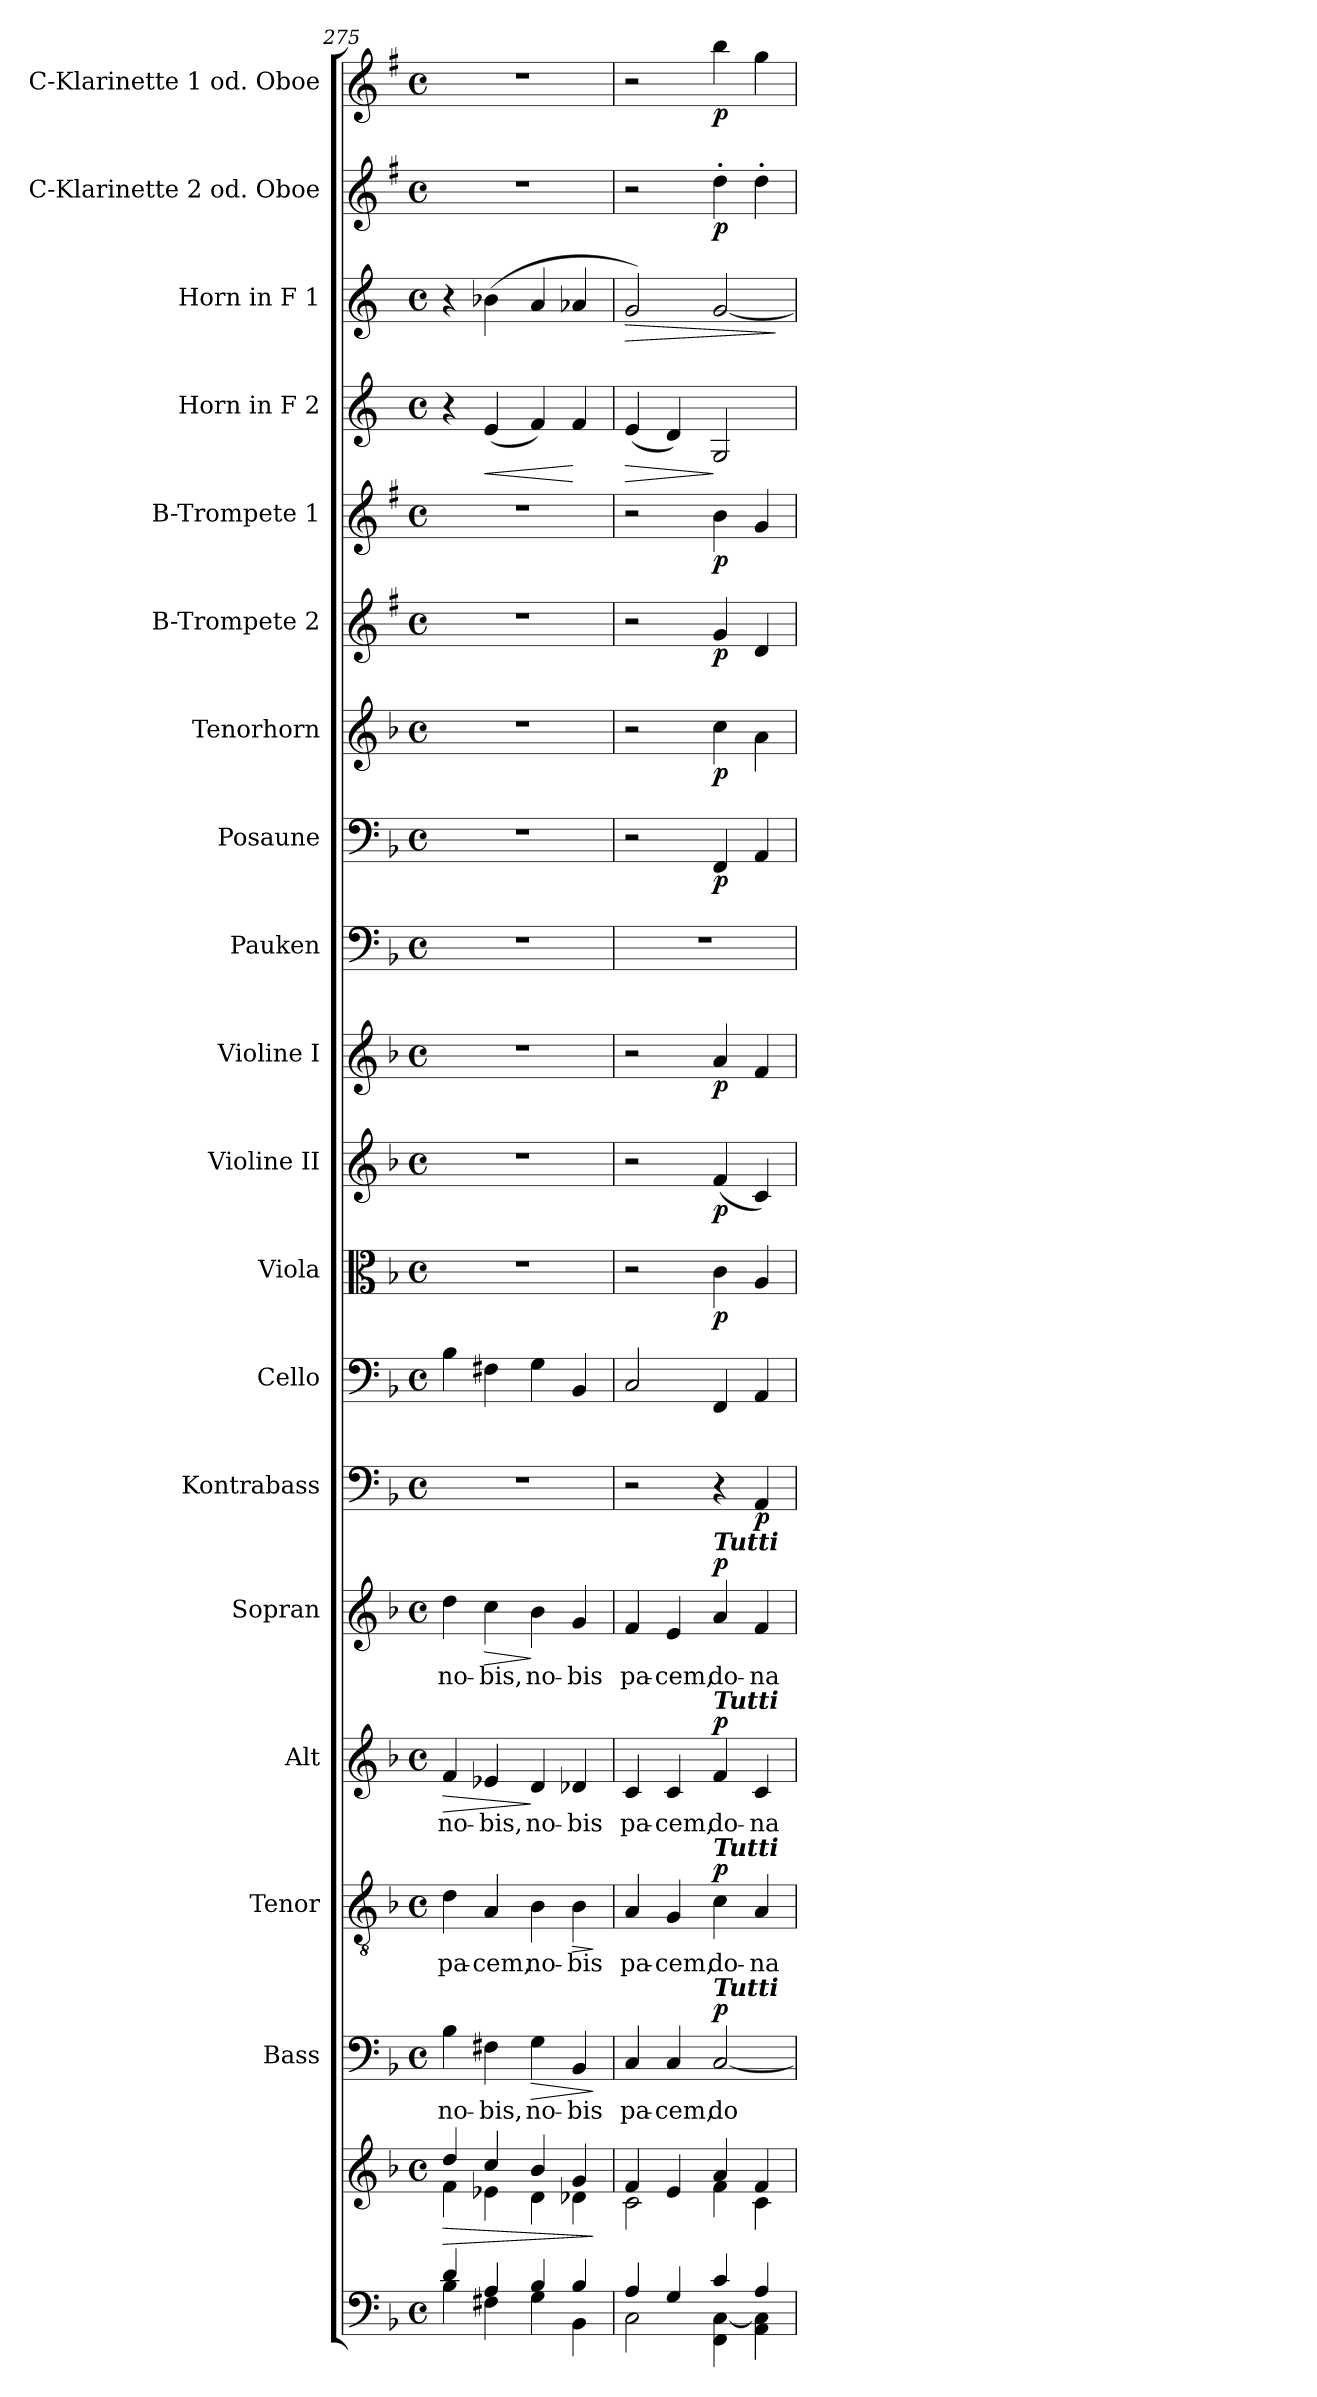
**kern	**kern	**dynam	**kern	**text	**dynam	**kern	**text	**dynam	**kern	**text	**dynam	**kern	**text	**dynam	**kern	**dynam	**kern	**kern	**dynam	**kern	**dynam	**kern	**dynam	**kern	**kern	**dynam	**kern	**dynam	**kern	**dynam	**kern	**dynam	**kern	**dynam	**kern	**dynam	**kern	**dynam	**kern	**dynam
*part19	*part19	*part19	*part18	*part18	*part18	*part17	*part17	*part17	*part16	*part16	*part16	*part15	*part15	*part15	*part14	*part14	*part13	*part12	*part12	*part11	*part11	*part10	*part10	*part9	*part8	*part8	*part7	*part7	*part6	*part6	*part5	*part5	*part4	*part4	*part3	*part3	*part2	*part2	*part1	*part1
*staff20	*staff19	*staff19/20	*staff18	*staff18	*staff18	*staff17	*staff17	*staff17	*staff16	*staff16	*staff16	*staff15	*staff15	*staff15	*staff14	*staff14	*staff13	*staff12	*staff12	*staff11	*staff11	*staff10	*staff10	*staff9	*staff8	*staff8	*staff7	*staff7	*staff6	*staff6	*staff5	*staff5	*staff4	*staff4	*staff3	*staff3	*staff2	*staff2	*staff1	*staff1
*	*	*	*I"Bass	*	*	*I"Tenor	*	*	*I"Alt	*	*	*I"Sopran	*	*	*I"Kontrabass	*	*I"Cello	*I"Viola	*	*I"Violine II	*	*I"Violine I	*	*I"Pauken	*I"Posaune	*	*I"Tenorhorn	*	*I"B-Trompete 2	*	*I"B-Trompete 1	*	*I"Horn in F 2	*	*I"Horn in F 1	*	*I"C-Klarinette 2 od. Oboe	*	*I"C-Klarinette 1 od. Oboe	*
*	*	*	*I'B.	*	*	*I'T.	*	*	*I'A.	*	*	*I'S.	*	*	*I'Kb.	*	*	*I'Vla.	*	*I'Vl. II	*	*I'Vl. I	*	*I'Pk.	*I'Pos.	*	*I'T. Hrn.	*	*I'B Trp. 2	*	*I'B Trp. 1	*	*	*	*	*	*I'C Kl. 2	*	*I'C Kl. 1	*
!!LO:PB:g=z
*clefF4	*clefG2	*	*clefF4	*	*	*clefGv2	*	*	*clefG2	*	*	*clefG2	*	*	*clefF4	*	*clefF4	*clefC3	*	*clefG2	*	*clefG2	*	*clefF4	*clefF4	*	*clefG2	*	*clefG2	*	*clefG2	*	*clefG2	*	*clefG2	*	*clefG2	*	*clefG2	*
*	*	*	*	*	*	*	*	*	*	*	*	*	*	*	*ITrd7c12	*	*	*	*	*	*	*	*	*	*	*	*ITrd8c14	*	*ITrd1c2	*	*ITrd1c2	*	*ITrd4c7	*	*ITrd4c7	*	*ITrd1c2	*	*ITrd1c2	*
*k[b-]	*k[b-]	*	*k[b-]	*	*	*k[b-]	*	*	*k[b-]	*	*	*k[b-]	*	*	*k[b-]	*	*k[b-]	*k[b-]	*	*k[b-]	*	*k[b-]	*	*k[b-]	*k[b-]	*	*k[b-]	*	*k[b-]	*	*k[b-]	*	*k[b-]	*	*k[b-]	*	*k[b-]	*	*k[b-]	*
*F:	*F:	*	*F:	*	*	*F:	*	*	*F:	*	*	*F:	*	*	*F:	*	*F:	*F:	*	*F:	*	*F:	*	*F:	*F:	*	*F:	*	*F:	*	*F:	*	*F:	*	*F:	*	*F:	*	*F:	*
*M4/4	*M4/4	*	*M4/4	*	*	*M4/4	*	*	*M4/4	*	*	*M4/4	*	*	*M4/4	*	*M4/4	*M4/4	*	*M4/4	*	*M4/4	*	*M4/4	*M4/4	*	*M4/4	*	*M4/4	*	*M4/4	*	*M4/4	*	*M4/4	*	*M4/4	*	*M4/4	*
*met(c)	*met(c)	*	*met(c)	*	*	*met(c)	*	*	*met(c)	*	*	*met(c)	*	*	*met(c)	*	*met(c)	*met(c)	*	*met(c)	*	*met(c)	*	*met(c)	*met(c)	*	*met(c)	*	*met(c)	*	*met(c)	*	*met(c)	*	*met(c)	*	*met(c)	*	*met(c)	*
=275	=275	=275	=275	=275	=275	=275	=275	=275	=275	=275	=275	=275	=275	=275	=275	=275	=275	=275	=275	=275	=275	=275	=275	=275	=275	=275	=275	=275	=275	=275	=275	=275	=275	=275	=275	=275	=275	=275	=275	=275
*^	*	*	*	*	*	*	*	*	*	*	*	*	*	*	*	*	*	*	*	*	*	*	*	*	*	*	*	*	*	*	*	*	*	*	*	*	*	*	*	*
!	!	!	!LO:HP:b	!	!LO:LY:b	!	!	!LO:LY:b	!	!	!LO:LY:b	!LO:HP:b	!	!LO:LY:b	!	!	!	!	!	!	!	!	!	!	!	!	!	!	!	!	!	!	!	!	!	!	!	!	!	!	!
*	*	*^	*	*	*	*	*	*	*	*	*	*	*	*	*	*	*	*	*	*	*	*	*	*	*	*	*	*	*	*	*	*	*	*	*	*	*	*	*	*	*
4d/	4B-\	4dd/	4f\	>	4B-\	no-	.	4d\	pa-	.	4f/	no-	>	4dd\	no-	.	1r	.	4B-\	1r	.	1r	.	1r	.	1r	1r	.	1r	.	1r	.	1r	.	4r	.	4r	.	1r	.	1r	.
!	!	!	!	!	!	!LO:LY:b	!	!	!LO:LY:b	!	!	!LO:LY:b	!	!	!LO:LY:b	!LO:HP:b	!	!	!	!	!	!	!	!	!	!	!	!	!	!	!	!	!	!	!	!LO:HP:b	!	!	!	!	!	!
4A/	4F#X\	4cc/	4e-X\	.	4F#X\	-bis,	.	4A/	-cem,	.	4e-X/	-bis,	.	4cc\	-bis,	>	.	.	4F#X\	.	.	.	.	.	.	.	.	.	.	.	.	.	.	.	(<4A/	<	(>4e-X\	.	.	.	.	.
!	!	!	!	!	!	!LO:LY:b	!LO:HP:b	!	!LO:LY:b	!	!	!LO:LY:b	!	!	!LO:LY:b	!	!	!	!	!	!	!	!	!	!	!	!	!	!	!	!	!	!	!	!	!	!	!	!	!	!	!
4B-/	4G\	4b-/	4d\	.	4G\	no-	>	4B-\	no-	.	4d/	no-	]	4b-\	no-	]	.	.	4G\	.	.	.	.	.	.	.	.	.	.	.	.	.	.	.	4B-/)	.	4d/	.	.	.	.	.
!	!	!	!	!	!	!LO:LY:b	!	!	!LO:LY:b	!LO:HP:b	!	!LO:LY:b	!	!	!LO:LY:b	!	!	!	!	!	!	!	!	!	!	!	!	!	!	!	!	!	!	!	!	!	!	!	!	!	!	!
4B-/	4BB-\	4g/	4d-X\	.	4BB-/	-bis	.	4B-\	-bis	>	4d-X/	-bis	.	4g/	-bis	.	.	.	4BB-/	.	.	.	.	.	.	.	.	.	.	.	.	.	.	.	4B-/	[	4d-X/	.	.	.	.	.
*v	*v	*	*	*	*	*	*	*	*	*	*	*	*	*	*	*	*	*	*	*	*	*	*	*	*	*	*	*	*	*	*	*	*	*	*	*	*	*	*	*	*	*
*	*v	*v	*	*	*	*	*	*	*	*	*	*	*	*	*	*	*	*	*	*	*	*	*	*	*	*	*	*	*	*	*	*	*	*	*	*	*	*	*	*	*
.	.	]	.	.	]	.	.	]	.	.	.	.	.	.	.	.	.	.	.	.	.	.	.	.	.	.	.	.	.	.	.	.	.	.	.	.	.	.	.	.
=276	=276	=276	=276	=276	=276	=276	=276	=276	=276	=276	=276	=276	=276	=276	=276	=276	=276	=276	=276	=276	=276	=276	=276	=276	=276	=276	=276	=276	=276	=276	=276	=276	=276	=276	=276	=276	=276	=276	=276	=276
*^	*^	*	*	*	*	*	*	*	*	*	*	*	*	*	*	*	*	*	*	*	*	*	*	*	*	*	*	*	*	*	*	*	*	*	*	*	*	*	*	*
!	!	!	!	!	!	!LO:LY:b	!	!	!LO:LY:b	!	!	!LO:LY:b	!	!	!LO:LY:b	!	!	!	!	!	!	!	!	!	!	!	!	!	!	!	!	!	!	!	!	!LO:HP:b	!	!LO:HP:b	!	!	!	!
4A/	2C\	4f/	2c\	.	4C/	pa-	.	4A/	pa-	.	4c/	pa-	.	4f/	pa-	.	2r	.	2C/	2r	.	2r	.	2r	.	1r	2r	.	2r	.	2r	.	2r	.	(<4A/	>	2c/)	>	2r	.	2r	.
!	!	!	!	!	!	!LO:LY:b	!	!	!LO:LY:b	!	!	!LO:LY:b	!	!	!LO:LY:b	!	!	!	!	!	!	!	!	!	!	!	!	!	!	!	!	!	!	!	!	!	!	!	!	!	!	!
4G/	.	4e/	.	.	4C/	-cem,	.	4G/	-cem,	.	4c/	-cem,	.	4e/	-cem,	.	.	.	.	.	.	.	.	.	.	.	.	.	.	.	.	.	.	.	4G/)	.	.	.	.	.	.	.
!	!	!	!	!	!	!	!	!	!	!	!	!	!	!LO:TX:a:Bi:t=Tutti	!	!	!	!	!	!	!	!	!	!	!	!	!	!	!	!	!	!	!	!	!	!	!	!	!	!	!	!
!	!	!	!	!	!	!	!	!	!	!	!LO:TX:a:Bi:t=Tutti	!	!	!	!	!	!	!	!	!	!	!	!	!	!	!	!	!	!	!	!	!	!	!	!	!	!	!	!	!	!	!
!	!	!	!	!	!	!	!	!LO:TX:a:Bi:t=Tutti	!	!	!	!	!	!	!	!	!	!	!	!	!	!	!	!	!	!	!	!	!	!	!	!	!	!	!	!	!	!	!	!	!	!
!	!	!	!	!	!LO:TX:a:Bi:t=Tutti	!	!	!	!	!	!	!	!	!	!	!	!	!	!	!	!	!	!	!	!	!	!	!	!	!	!	!	!	!	!	!	!	!	!	!	!	!
!	!	!	!	!	!	!LO:LY:b	!LO:DY:a	!	!LO:LY:b	!LO:DY:a	!	!LO:LY:b	!LO:DY:a	!	!LO:LY:b	!LO:DY:a	!	!	!	!	!LO:DY:b	!	!LO:DY:b	!	!LO:DY:b	!	!	!LO:DY:b	!	!LO:DY:b	!	!LO:DY:b	!	!LO:DY:b	!	!	!	!	!	!LO:DY:b	!	!LO:DY:b
4c/	4FF\ [<4C\	4a/	4f\	.	[2C/	do-	p	4c\	do-	p	4f/	do-	p	4a/	do-	p	4r	.	4FF/	4c\	p	(<4f/	p	4a/	p	.	4FF/	p	4c\	p	4f/	p	4a\	p	2C/	]	[2c/	.	4cc'>\	p	4aa\	p
!	!	!	!	!	!	!	!	!	!LO:LY:b	!	!	!LO:LY:b	!	!	!LO:LY:b	!	!	!LO:DY:b	!	!	!	!	!	!	!	!	!	!	!	!	!	!	!	!	!	!	!	!	!	!	!	!
4A/	4AA\ 4C\]	4f/	4c\	.	.	.	.	4A/	-na	.	4c/	-na	.	4f/	-na	.	4AAA/	p	4AA/	4A/	.	4c/)	.	4f/	.	.	4AA/	.	4A\	.	4c/	.	4f/	.	.	.	.	.	4cc'>\	.	4ff\	.
*v	*v	*	*	*	*	*	*	*	*	*	*	*	*	*	*	*	*	*	*	*	*	*	*	*	*	*	*	*	*	*	*	*	*	*	*	*	*	*	*	*	*	*
*	*v	*v	*	*	*	*	*	*	*	*	*	*	*	*	*	*	*	*	*	*	*	*	*	*	*	*	*	*	*	*	*	*	*	*	*	*	*	*	*	*	*
.	.	.	.	.	.	.	.	.	.	.	.	.	.	.	.	.	.	.	.	.	.	.	.	.	.	.	.	.	.	.	.	.	.	.	.	]	.	.	.	.
=	=	=	=	=	=	=	=	=	=	=	=	=	=	=	=	=	=	=	=	=	=	=	=	=	=	=	=	=	=	=	=	=	=	=	=	=	=	=	=	=
*-	*-	*-	*-	*-	*-	*-	*-	*-	*-	*-	*-	*-	*-	*-	*-	*-	*-	*-	*-	*-	*-	*-	*-	*-	*-	*-	*-	*-	*-	*-	*-	*-	*-	*-	*-	*-	*-	*-	*-	*-
